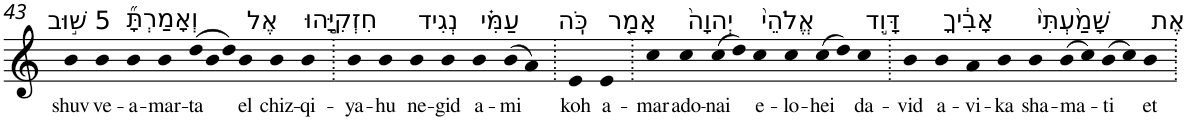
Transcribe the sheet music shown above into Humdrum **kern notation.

**kern	**text
*part1	*part1
*staff1	*staff1
*I"Piano	*
*I'Pno	*
!!LO:PB:g=z
*clefG2	*
*k[]	*
=43	=43
!LO:TX:a:t=5 שׁ֣וּב	!
!	!LO:LY:b
4b	shuv
!LO:TX:a:t=וְאָמַרְתָּ֞	!
!	!LO:LY:b
4b	ve-
!	!LO:LY:b
4b	-a-
!	!LO:LY:b
4b	-mar-
*Xtuplet	*
!	!LO:LY:b
(>12dd	-ta
12b	.
12dd)	.
!LO:TX:a:t=אֶל	!
!	!LO:LY:b
4b	el
!LO:TX:a:t=חִזְקִיָּ֣הוּ	!
!	!LO:LY:b
4b	chiz-
!	!LO:LY:b
4b	-qi-
=44.	=44.
!	!LO:LY:b
4b	-ya-
!	!LO:LY:b
4b	-hu
!LO:TX:a:t=נְגִיד	!
!	!LO:LY:b
4b	ne-
!	!LO:LY:b
4b	-gid
!LO:TX:a:t=עַמִּ֗י	!
!	!LO:LY:b
4b	a-
!	!LO:LY:b
(>8b	-mi
8a)	.
=45.	=45.
!LO:TX:a:t=כֹּֽה	!
!	!LO:LY:b
4e	koh
!LO:TX:a:t=אָמַ֤ר	!
!	!LO:LY:b
4e	a-
=46.	=46.
!	!LO:LY:b
4cc	-mar
!LO:TX:a:t=יְהוָה֙	!
!	!LO:LY:b
4cc	ado-
!	!LO:LY:b
(>8cc	-nai
8dd)	.
!LO:TX:a:t=אֱלֹהֵי֙	!
!	!LO:LY:b
4cc	e-
!	!LO:LY:b
4cc	-lo-
!	!LO:LY:b
(>8cc	-hei
8dd)	.
!LO:TX:a:t=דָּוִ֣ד	!
!	!LO:LY:b
4cc	da-
=47.	=47.
!	!LO:LY:b
4b	-vid
!LO:TX:a:t=אָבִ֔יךָ	!
!	!LO:LY:b
4b	a-
!	!LO:LY:b
4a	-vi-
!	!LO:LY:b
4b	-ka
!LO:TX:a:t=שָׁמַ֙עְתִּי֙	!
!	!LO:LY:b
4b	sha-
!	!LO:LY:b
(>8b	-ma-
8cc)	.
!	!LO:LY:b
(>8b	-ti
8cc)	.
!LO:TX:a:t=אֶת	!
!	!LO:LY:b
4b	et
=.	=.
*-	*-
